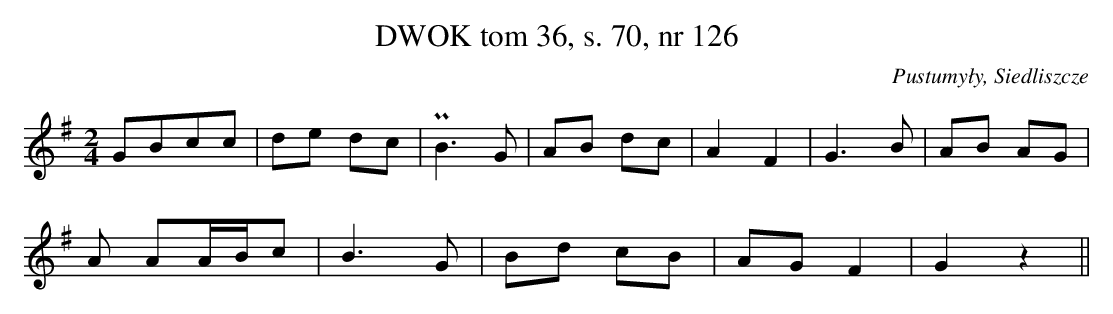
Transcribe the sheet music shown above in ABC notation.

X:1
T: DWOK tom 36, s. 70, nr 126
O:Pustumyły, Siedliszcze
L:1/8
M:2/4
K:G
GBcc|de dc|PB3 G|AB dc|A2F2|G3B|AB AG|
A AA/B/c|B3G|Bd cB|AGF2|G2z2||
